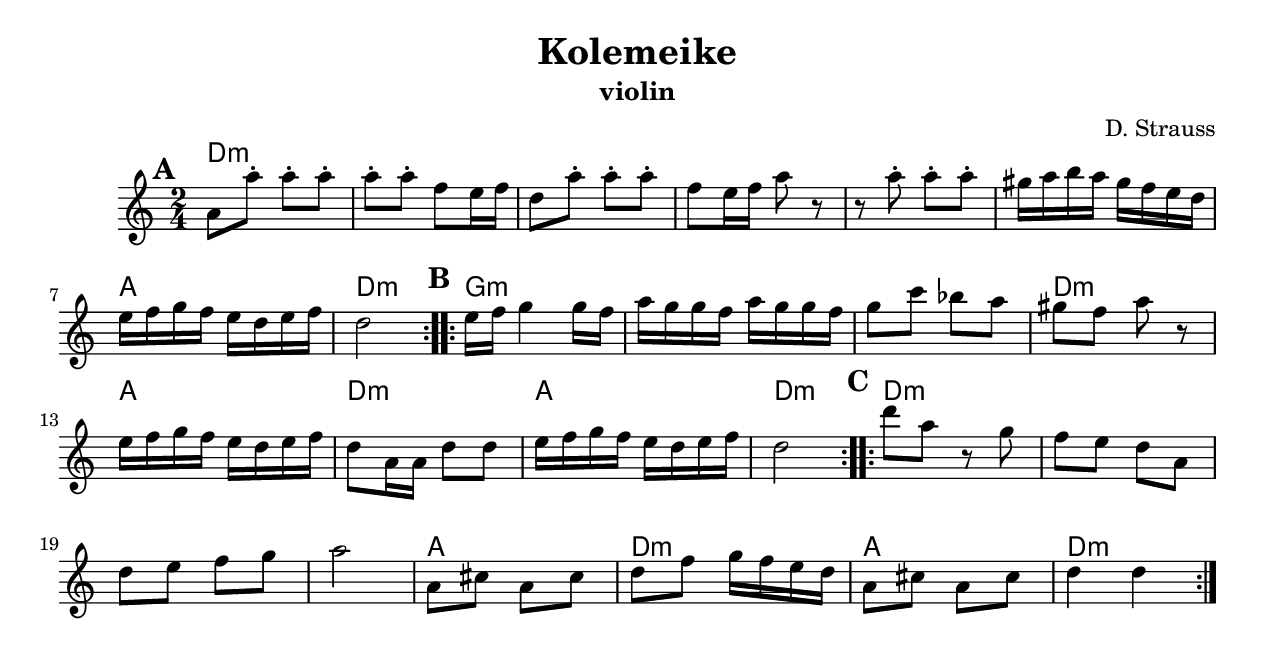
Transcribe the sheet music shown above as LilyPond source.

\version "2.18.0"
\language "english"
%\pointAndClickOff

\paper{
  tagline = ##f
  %print-all-headers = ##t
  #(set-paper-size "letter")
}

\header{
  title= "Kolemeike"
  subtitle=""
  instrument ="violin"
  arranger= "D. Strauss"
}



melody = \relative c' {
  \clef treble
  \key c \major
  \time 2/4
  \set Score.markFormatter = #format-mark-box-alphabet
  %\partial 16*3 a16 d f   %lead in notes

  \repeat volta 2{
  \mark \default
    a'8
    a'-. a-. a-.
    a-. a-. f e16 f
    d8 a'-.
    a-. a-. f e16 f a8 r8
    r8 a8-.  a-.  a-.
    gs16 a b a gs f e d
    e f g f e d e f
    d2
  }

  %\alternative { {}{} }
  \repeat volta 2{
  \mark \default
    e16  f g4 g16 f|
    a g g f a g g f
    g8 c bf a
    gs f a r
    e16 f g f e d e f
    d8 a16 a d8 d
    e16 f g f e d e f
    d2
  }

  %\alternative { { }{ } }

  \repeat volta 2{
  \mark \default
    d'8  a r8 g f e d
    a d e f g
    a2
    a,8 cs a cs
    d f g16 f e d
    a8 cs a cs
    d4 d
  }

  %\alternative { { }{ } }

}



harmonies = \chordmode {
  d2*6:m %r2*5
  a2 d2:m
  g2*3:m %r2*2
  d2:m a2 d2:m a2 d2:m
  d2*4:m %r2*3
  a2 d2:m a2 d2:m

}

\score {
  <<
    \new ChordNames {
      \set chordChanges = ##f
      \harmonies
    }
    \new Staff \melody
  >>

  \layout{indent = 1.0\cm}
  \midi {\tempo 4 = 120 }
}
